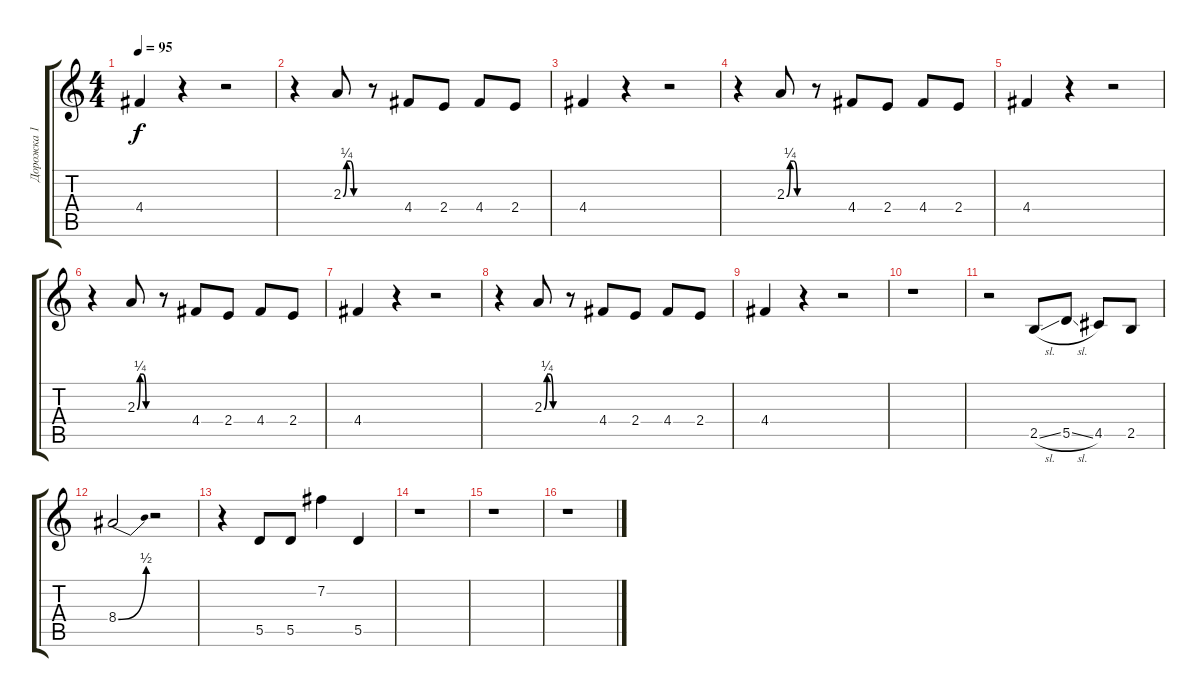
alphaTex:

\track ("Дорожка 1" "Дорожка 1") {instrument acousticguitarsteel}
\staff {score tabs}
\tuning (E4 B3 G3 D3 A2 E2) {hide}
\ts (4 4)
\tempo 95
\clef g2
\ks c
4.4.4{dy f} r.4 r.2 |
r.4 2.3{be (custom 0 0 10 1 20 1 30 0 60 0)}.8 r.8 4.4.8 2.4.8 4.4.8 2.4.8 |
4.4.4 r.4 r.2 |
r.4 2.3{be (custom 0 0 10 1 20 1 30 0 60 0)}.8 r.8 4.4.8 2.4.8 4.4.8 2.4.8 |
4.4.4 r.4 r.2 |
r.4 2.3{be (custom 0 0 10 1 20 1 30 0 60 0)}.8 r.8 4.4.8 2.4.8 4.4.8 2.4.8 |
4.4.4 r.4 r.2 |
r.4 2.3{be (custom 0 0 10 1 20 1 30 0 60 0)}.8 r.8 4.4.8 2.4.8 4.4.8 2.4.8 |
4.4.4 r.4 r.2 |
r.1 |
r.2 2.5{sl}.8 5.5{sl}.8 4.5.8 2.5.8 |
8.4{be (bend 0 0 60 2)}.2 r.2 |
r.4 5.5.8{volume 10} 5.5.8 7.2.4 5.5.4 |
r.1 |
r.1 |
r.1
